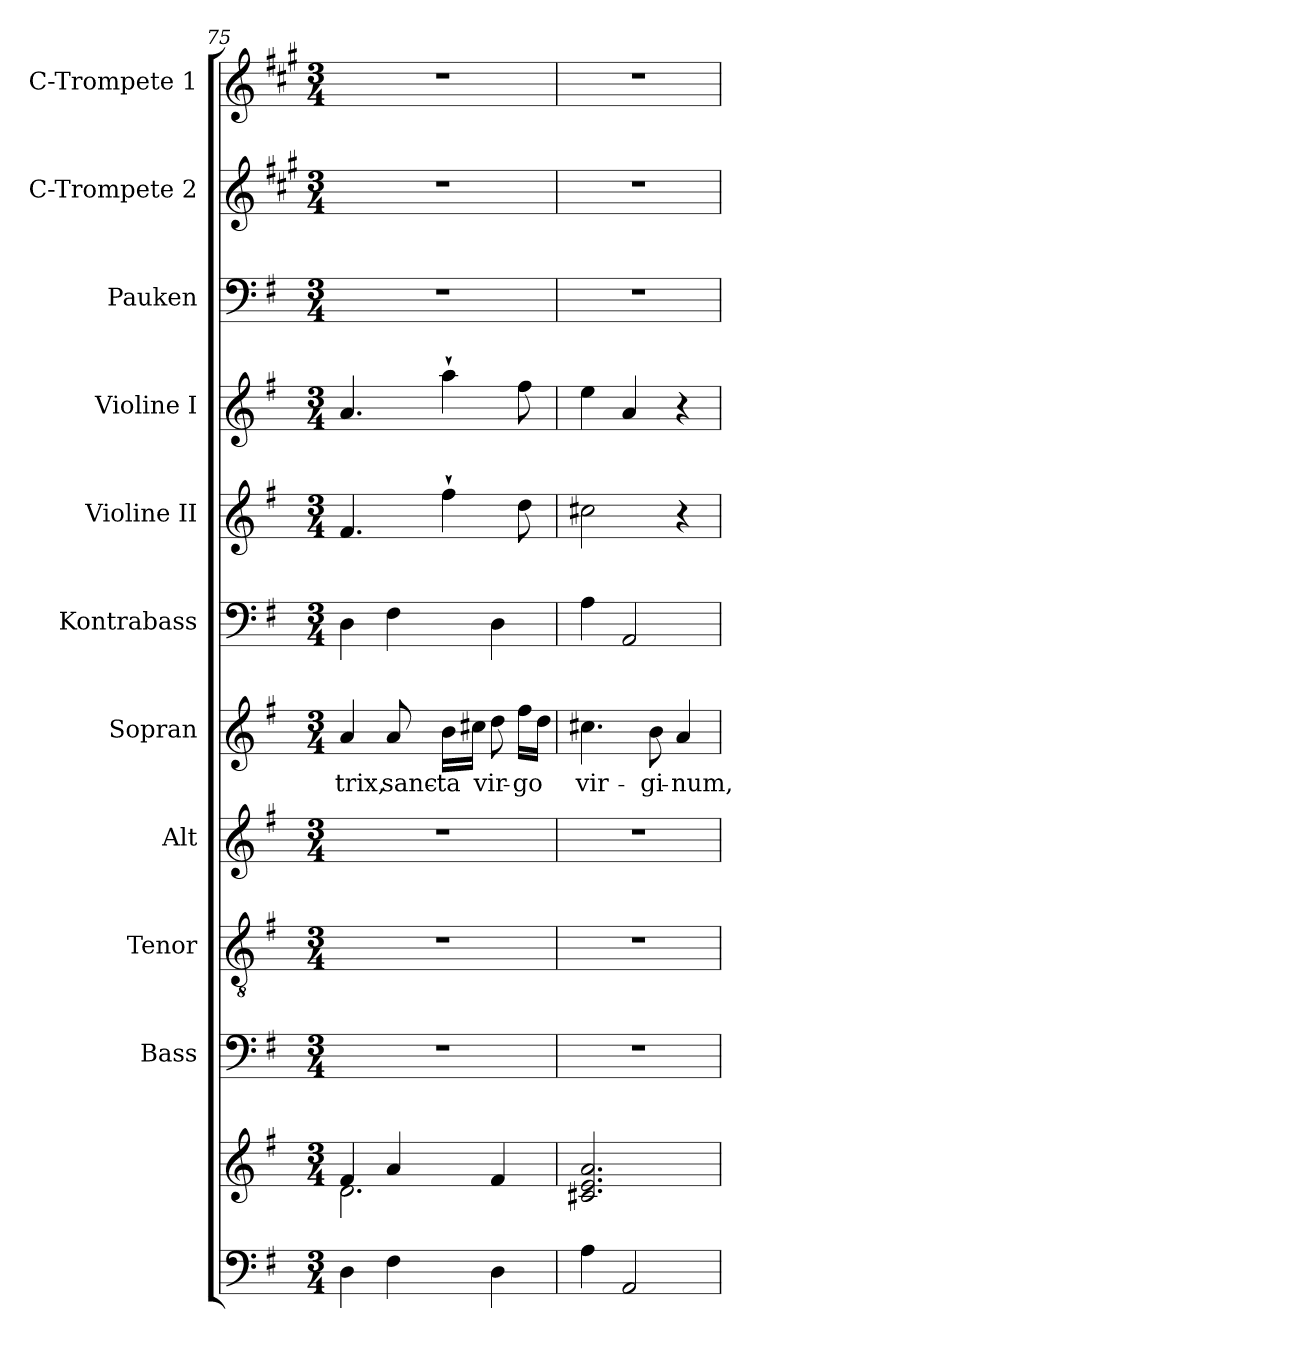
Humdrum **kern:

**kern	**kern	**kern	**kern	**kern	**kern	**text	**kern	**kern	**kern	**kern	**kern	**kern
*part11	*part11	*part10	*part9	*part8	*part7	*part7	*part6	*part5	*part4	*part3	*part2	*part1
*staff12	*staff11	*staff10	*staff9	*staff8	*staff7	*staff7	*staff6	*staff5	*staff4	*staff3	*staff2	*staff1
*	*	*I"Bass	*I"Tenor	*I"Alt	*I"Sopran	*	*I"Kontrabass	*I"Violine II	*I"Violine I	*I"Pauken	*I"C-Trompete 2	*I"C-Trompete 1
*	*	*I'B.	*I'T.	*I'A.	*I'S.	*	*I'Kb.	*I'Vl. II	*I'Vl. I	*I'Pk.	*I'C Trp. 2	*I'C Trp. 1
*clefF4	*clefG2	*clefF4	*clefGv2	*clefG2	*clefG2	*	*clefF4	*clefG2	*clefG2	*clefF4	*clefG2	*clefG2
*	*	*	*	*	*	*	*ITrd7c12	*	*	*	*ITrd1c2	*ITrd1c2
*k[f#]	*k[f#]	*k[f#]	*k[f#]	*k[f#]	*k[f#]	*	*k[f#]	*k[f#]	*k[f#]	*k[f#]	*k[f#]	*k[f#]
*G:	*G:	*G:	*G:	*G:	*G:	*	*G:	*G:	*G:	*G:	*G:	*G:
*M3/4	*M3/4	*M3/4	*M3/4	*M3/4	*M3/4	*	*M3/4	*M3/4	*M3/4	*M3/4	*M3/4	*M3/4
=75	=75	=75	=75	=75	=75	=75	=75	=75	=75	=75	=75	=75
*	*^	*	*	*	*	*	*	*	*	*	*	*
!	!	!	!	!	!	!	!LO:LY:b	!	!	!	!	!	!
4D\	4f#/	2.d\	2.r	2.r	2.r	4a/	-trix,	4DD\	4.f#/	4.a/	2.r	2.r	2.r
!	!	!	!	!	!	!	!LO:LY:b	!	!	!	!	!	!
4F#\	4a/	.	.	.	.	8a/	sanc-	4FF#\	.	.	.	.	.
!	!	!	!	!	!	!	!LO:LY:b	!	!	!	!	!	!
.	.	.	.	.	.	16b\LL	-ta	.	4ff#`>\	4aa`>\	.	.	.
.	.	.	.	.	.	16cc#X\JJ	.	.	.	.	.	.	.
!	!	!	!	!	!	!	!LO:LY:b	!	!	!	!	!	!
4D\	4f#/	.	.	.	.	8dd\	vir-	4DD\	.	.	.	.	.
!	!	!	!	!	!	!	!LO:LY:b	!	!	!	!	!	!
.	.	.	.	.	.	16ff#\LL	-go	.	8dd\	8ff#\	.	.	.
.	.	.	.	.	.	16dd\JJ	.	.	.	.	.	.	.
*	*v	*v	*	*	*	*	*	*	*	*	*	*	*
!!LO:PB:g=z
=76	=76	=76	=76	=76	=76	=76	=76	=76	=76	=76	=76	=76
!	!	!	!	!	!	!LO:LY:b	!	!	!	!	!	!
4A\	2.c#X/ 2.e/ 2.a/	2.r	2.r	2.r	4.cc#X\	vir-	4AA\	2cc#X\	4ee\	2.r	2.r	2.r
2AA/	.	.	.	.	.	.	2AAA/	.	4a/	.	.	.
!	!	!	!	!	!	!LO:LY:b	!	!	!	!	!	!
.	.	.	.	.	8b\	-gi-	.	.	.	.	.	.
!	!	!	!	!	!	!LO:LY:b	!	!	!	!	!	!
.	.	.	.	.	4a/	-num,	.	4r	4r	.	.	.
=	=	=	=	=	=	=	=	=	=	=	=	=
*-	*-	*-	*-	*-	*-	*-	*-	*-	*-	*-	*-	*-
